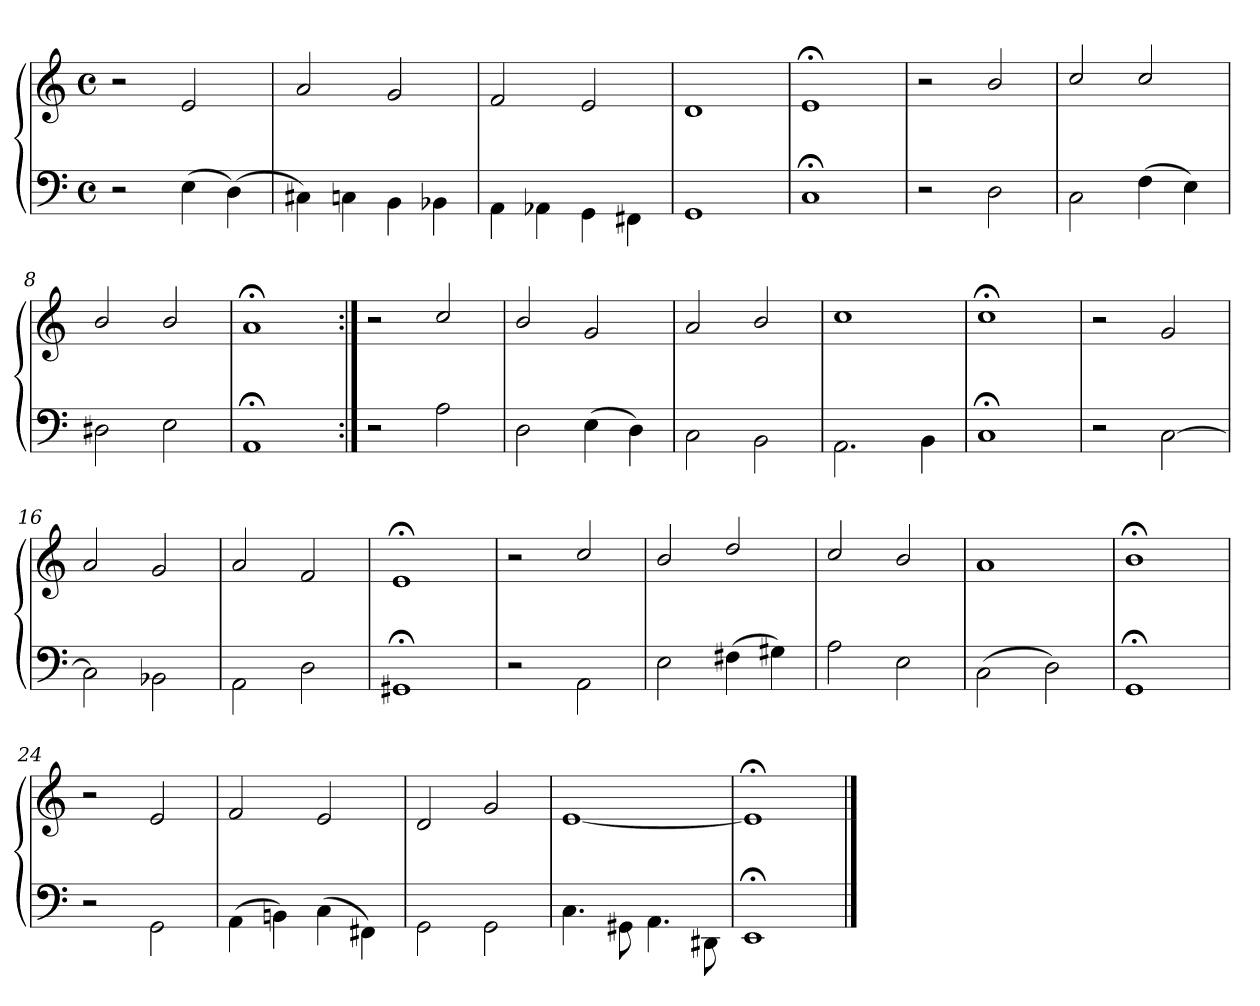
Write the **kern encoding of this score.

**kern	**kern
*part1	*part1
*staff2	*staff1
*clefF4	*clefG2
*M4/4	*M4/4
*met(c)	*met(c)
=1	=1
2r	2r
(4E\	2e/
(4D\)	.
=2	=2
4C#X\)	2a/
4Cn\	.
4BB\	2g/
4BB-X\	.
=3	=3
4AA\	2f/
4AA-X\	.
4GG\	2e/
4FF#X\	.
=4	=4
1GG\	1d/
=5	=5
1C;\	1e;</
=6	=6
2r	2r
2D\	2b/
=7	=7
2C\	2cc/
(4F\	2cc/
4E\)	.
=8	=8
2D#X\	2b/
2E\	2b/
=9	=9
1AA;\	1a;</
!!LO:LB:g=z
=10:|!	=10:|!
2r	2r
2A\	2cc/
=11	=11
2D\	2b/
(4E\	2g/
4D\)	.
=12	=12
2C\	2a/
2BB\	2b/
=13	=13
2.AA\	1cc/
4BB\	.
=14	=14
1C;\	1cc;</
=15	=15
2r	2r
[2C\	2g/
=16	=16
2C\]	2a/
2BB-X\	2g/
=17	=17
2AA\	2a/
2D\	2f/
=18	=18
1GG#X;\	1e;</
!!LO:LB:g=z
=19	=19
2r	2r
2AA\	2cc/
=20	=20
2E\	2b/
(4F#X\	2dd/
4G#X\)	.
=21	=21
2A\	2cc/
2E\	2b/
=22	=22
(2C\	1a/
2D\)	.
=23	=23
1GG;\	1b;</
=24	=24
2r	2r
2GG\	2e/
=25	=25
(4AA\	2f/
4BBn\)	.
(4C\	2e/
4FF#X\)	.
=26	=26
2GG\	2d/
2GG\	2g/
=27	=27
4.C\	[1e/
8GG#X\	.
4.AA\	.
8DD#X\	.
=28	=28
1EE;\	1e;</]
==	==
*-	*-
